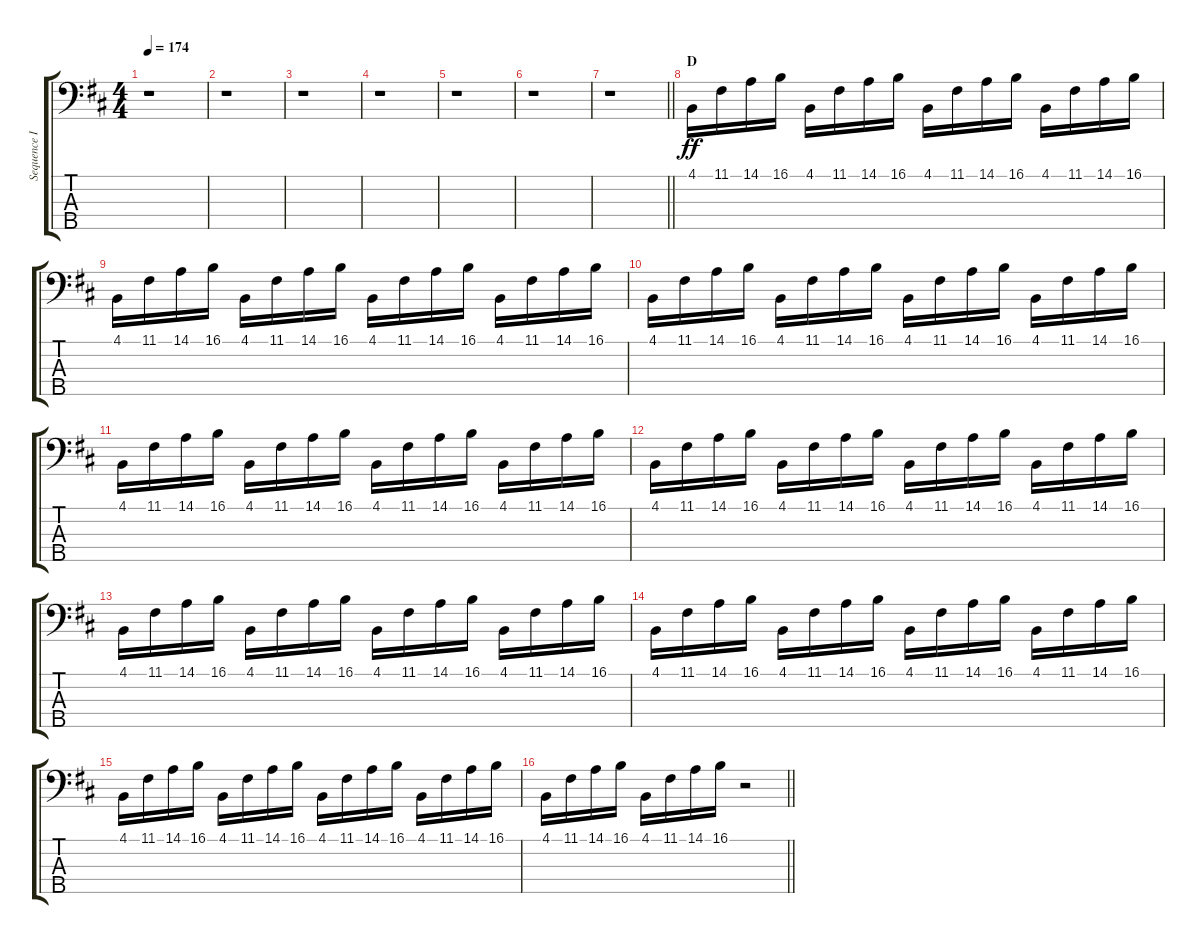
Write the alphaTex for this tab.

\track ("Sequence II" "Sequence I") {instrument lead2sawtooth}
\staff {score tabs}
\tuning (G2 D2 A1 E1 B0) {hide}
\ts (4 4)
\tempo 174
\clef f4
\ks bminor
r.1{dy ff} |
r.1 |
r.1 |
r.1 |
r.1 |
r.1 |
\barLineRight lightlight
r.1 |
\section ("" "D")
4.1.16 11.1.16 14.1.16 16.1.16 4.1.16 11.1.16 14.1.16 16.1.16 4.1.16 11.1.16 14.1.16 16.1.16 4.1.16 11.1.16 14.1.16 16.1.16 |
4.1.16 11.1.16 14.1.16 16.1.16 4.1.16 11.1.16 14.1.16 16.1.16 4.1.16 11.1.16 14.1.16 16.1.16 4.1.16 11.1.16 14.1.16 16.1.16 |
4.1.16 11.1.16 14.1.16 16.1.16 4.1.16 11.1.16 14.1.16 16.1.16 4.1.16 11.1.16 14.1.16 16.1.16 4.1.16 11.1.16 14.1.16 16.1.16 |
4.1.16 11.1.16 14.1.16 16.1.16 4.1.16 11.1.16 14.1.16 16.1.16 4.1.16 11.1.16 14.1.16 16.1.16 4.1.16 11.1.16 14.1.16 16.1.16 |
4.1.16 11.1.16 14.1.16 16.1.16 4.1.16 11.1.16 14.1.16 16.1.16 4.1.16 11.1.16 14.1.16 16.1.16 4.1.16 11.1.16 14.1.16 16.1.16 |
4.1.16 11.1.16 14.1.16 16.1.16 4.1.16 11.1.16 14.1.16 16.1.16 4.1.16 11.1.16 14.1.16 16.1.16 4.1.16 11.1.16 14.1.16 16.1.16 |
4.1.16 11.1.16 14.1.16 16.1.16 4.1.16 11.1.16 14.1.16 16.1.16 4.1.16 11.1.16 14.1.16 16.1.16 4.1.16 11.1.16 14.1.16 16.1.16 |
4.1.16 11.1.16 14.1.16 16.1.16 4.1.16 11.1.16 14.1.16 16.1.16 4.1.16 11.1.16 14.1.16 16.1.16 4.1.16 11.1.16 14.1.16 16.1.16 |
\barLineRight lightlight
4.1.16 11.1.16 14.1.16 16.1.16 4.1.16 11.1.16 14.1.16 16.1.16 r.2
